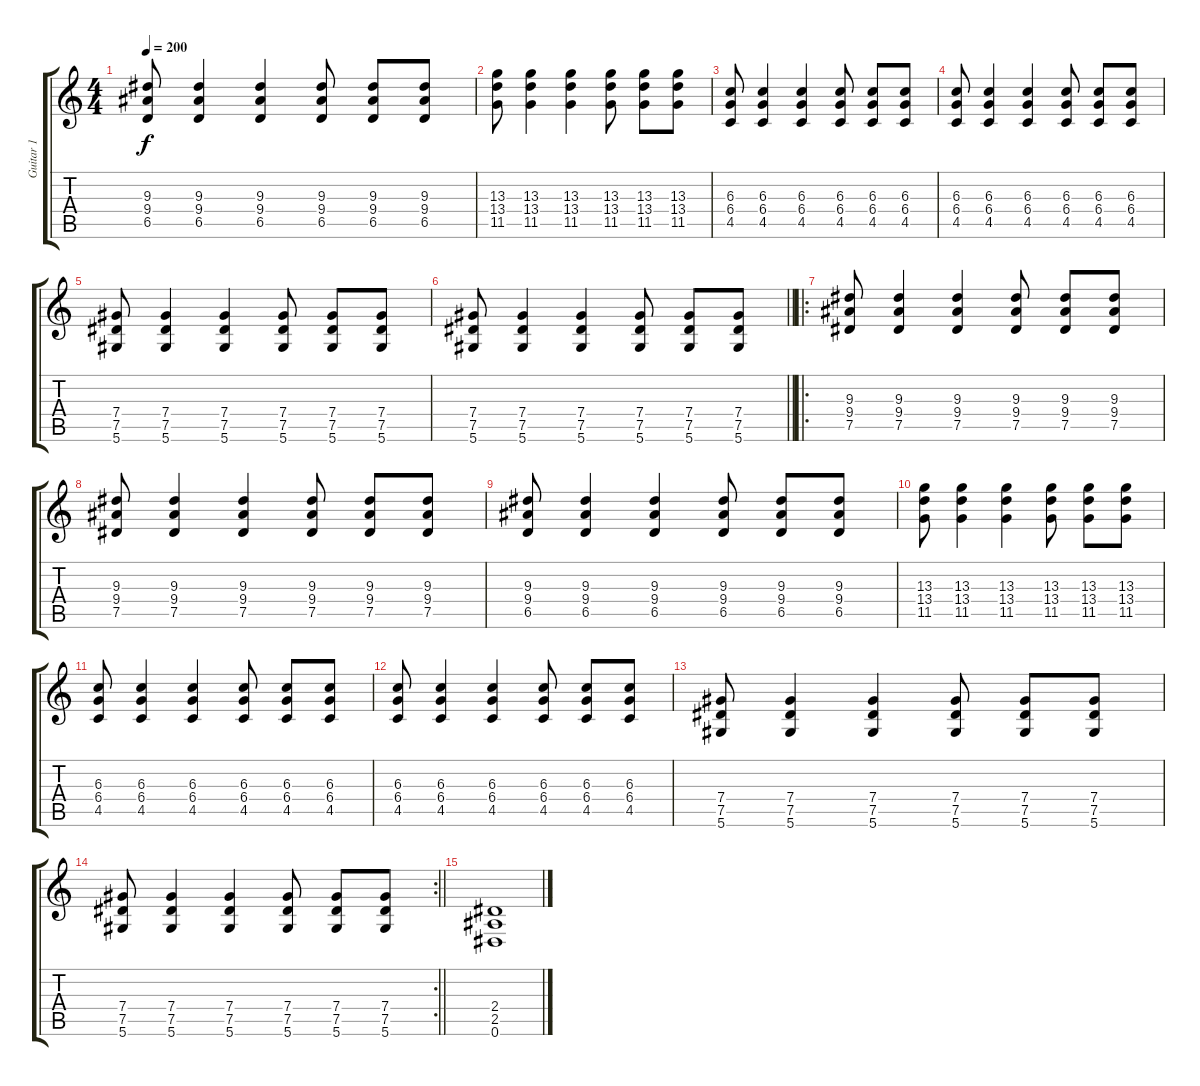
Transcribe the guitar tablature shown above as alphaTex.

\track ("Guitar 1" "Guitar 1") {instrument distortionguitar}
\staff {score tabs}
\tuning (Eb4 Bb3 Gb3 Db3 Ab2 Eb2) {hide}
\ts (4 4)
\tempo 200
\clef g2
\ks c
(9.3 9.4 6.5).8{dy f} (9.3 9.4 6.5).4 (9.3 9.4 6.5).4 (9.3 9.4 6.5).8 (9.3 9.4 6.5).8 (9.3 9.4 6.5).8 |
(13.3 13.4 11.5).8 (13.3 13.4 11.5).4 (13.3 13.4 11.5).4 (13.3 13.4 11.5).8 (13.3 13.4 11.5).8 (13.3 13.4 11.5).8 |
(6.3 6.4 4.5).8 (6.3 6.4 4.5).4 (6.3 6.4 4.5).4 (6.3 6.4 4.5).8 (6.3 6.4 4.5).8 (6.3 6.4 4.5).8 |
(6.3 6.4 4.5).8 (6.3 6.4 4.5).4 (6.3 6.4 4.5).4 (6.3 6.4 4.5).8 (6.3 6.4 4.5).8 (6.3 6.4 4.5).8 |
(7.4 7.5 5.6).8 (7.4 7.5 5.6).4 (7.4 7.5 5.6).4 (7.4 7.5 5.6).8 (7.4 7.5 5.6).8 (7.4 7.5 5.6).8 |
\barLineRight lightlight
(7.4 7.5 5.6).8 (7.4 7.5 5.6).4 (7.4 7.5 5.6).4 (7.4 7.5 5.6).8 (7.4 7.5 5.6).8 (7.4 7.5 5.6).8 |
\ro
(9.3 9.4 7.5).8 (9.3 9.4 7.5).4 (9.3 9.4 7.5).4 (9.3 9.4 7.5).8 (9.3 9.4 7.5).8 (9.3 9.4 7.5).8 |
(9.3 9.4 7.5).8 (9.3 9.4 7.5).4 (9.3 9.4 7.5).4 (9.3 9.4 7.5).8 (9.3 9.4 7.5).8 (9.3 9.4 7.5).8 |
(9.3 9.4 6.5).8 (9.3 9.4 6.5).4 (9.3 9.4 6.5).4 (9.3 9.4 6.5).8 (9.3 9.4 6.5).8 (9.3 9.4 6.5).8 |
(13.3 13.4 11.5).8 (13.3 13.4 11.5).4 (13.3 13.4 11.5).4 (13.3 13.4 11.5).8 (13.3 13.4 11.5).8 (13.3 13.4 11.5).8 |
(6.3 6.4 4.5).8 (6.3 6.4 4.5).4 (6.3 6.4 4.5).4 (6.3 6.4 4.5).8 (6.3 6.4 4.5).8 (6.3 6.4 4.5).8 |
(6.3 6.4 4.5).8 (6.3 6.4 4.5).4 (6.3 6.4 4.5).4 (6.3 6.4 4.5).8 (6.3 6.4 4.5).8 (6.3 6.4 4.5).8 |
(7.4 7.5 5.6).8 (7.4 7.5 5.6).4 (7.4 7.5 5.6).4 (7.4 7.5 5.6).8 (7.4 7.5 5.6).8 (7.4 7.5 5.6).8 |
\rc 2
\barLineRight lightlight
(7.4 7.5 5.6).8 (7.4 7.5 5.6).4 (7.4 7.5 5.6).4 (7.4 7.5 5.6).8 (7.4 7.5 5.6).8 (7.4 7.5 5.6).8 |
(2.4 2.5 0.6).1
